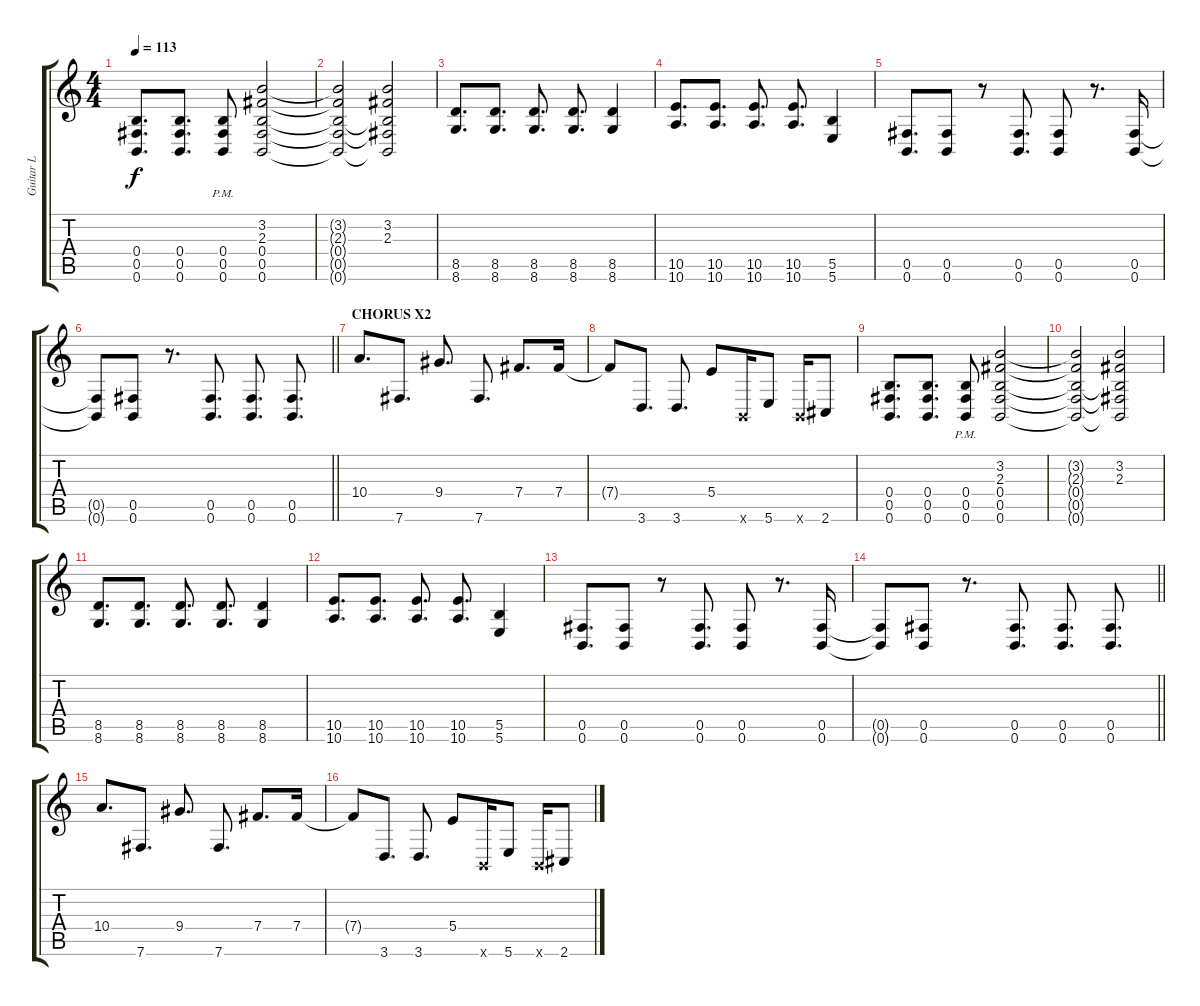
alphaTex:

\track ("Guitar L" "Guitar L") {instrument distortionguitar}
\staff {score tabs}
\tuning (Db4 Ab3 E3 B2 Gb2 B1) {hide}
\ts (4 4)
\tempo 113
\clef g2
\ks c
(0.4 0.5 0.6).8{d dy f} (0.4 0.5 0.6).8{d} (0.4{pm} 0.5{pm} 0.6{pm}).8 (3.2 2.3 0.4 0.5 0.6).2 |
(3.2{t} 2.3{t} 0.4{t} 0.5{t} 0.6{t}).2 (3.2 2.3 0.4{t} 0.5{t} 0.6{t}).2 |
(8.5 8.6).8{d} (8.5 8.6).8{d} (8.5 8.6).8{d} (8.5 8.6).8{d} (8.5 8.6).4 |
(10.5 10.6).8{d} (10.5 10.6).8{d} (10.5 10.6).8{d} (10.5 10.6).8{d} (5.5 5.6).4 |
(0.5 0.6).8{d} (0.5 0.6).8 r.8 (0.5 0.6).8{d} (0.5 0.6).8 r.8{d} (0.5 0.6).16 |
\barLineRight lightlight
(0.5{t} 0.6{t}).8 (0.5 0.6).8 r.8{d} (0.5 0.6).8{d} (0.5 0.6).8{d} (0.5 0.6).8{d} |
\section ("" "CHORUS X2")
10.4.8{d} 7.6.8{d} 9.4.8{d} 7.6.8{d} 7.4.8{d} 7.4.16 |
7.4{t}.8 3.6.8{d} 3.6.8{d} 5.4.8 0.6{x}.16 5.6.8 0.6{x}.16 2.6.8 |
(0.4 0.5 0.6).8{d} (0.4 0.5 0.6).8{d} (0.4{pm} 0.5{pm} 0.6{pm}).8 (3.2 2.3 0.4 0.5 0.6).2 |
(3.2{t} 2.3{t} 0.4{t} 0.5{t} 0.6{t}).2 (3.2 2.3 0.4{t} 0.5{t} 0.6{t}).2 |
(8.5 8.6).8{d} (8.5 8.6).8{d} (8.5 8.6).8{d} (8.5 8.6).8{d} (8.5 8.6).4 |
(10.5 10.6).8{d} (10.5 10.6).8{d} (10.5 10.6).8{d} (10.5 10.6).8{d} (5.5 5.6).4 |
(0.5 0.6).8{d} (0.5 0.6).8 r.8 (0.5 0.6).8{d} (0.5 0.6).8 r.8{d} (0.5 0.6).16 |
\barLineRight lightlight
(0.5{t} 0.6{t}).8 (0.5 0.6).8 r.8{d} (0.5 0.6).8{d} (0.5 0.6).8{d} (0.5 0.6).8{d} |
10.4.8{d} 7.6.8{d} 9.4.8{d} 7.6.8{d} 7.4.8{d} 7.4.16 |
7.4{t}.8 3.6.8{d} 3.6.8{d} 5.4.8 0.6{x}.16 5.6.8 0.6{x}.16 2.6.8
